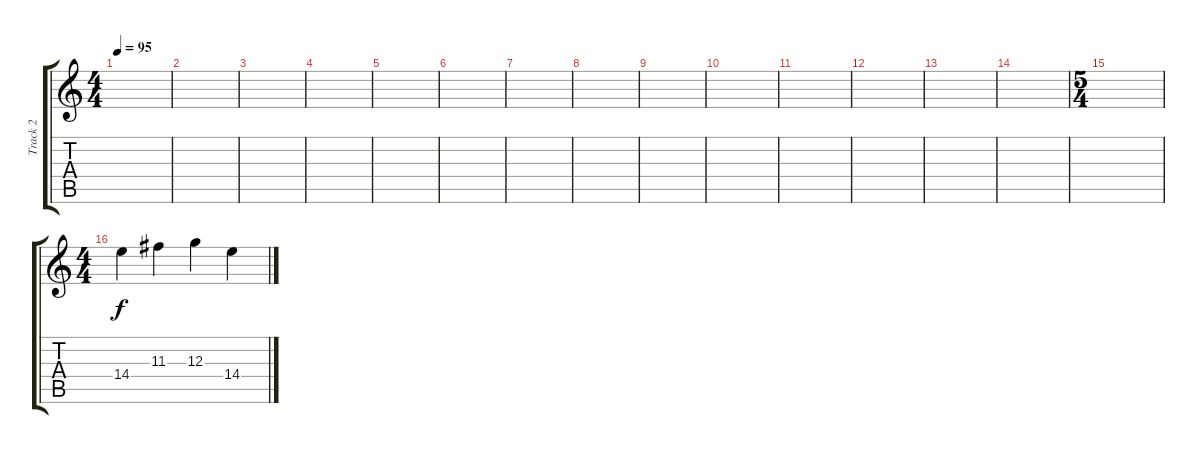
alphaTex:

\track ("Track 2" "Track 2") {instrument acousticguitarnylon}
\staff {score tabs}
\tuning (E4 B3 G3 D3 A2 E2) {hide}
\ts (4 4)
\tempo 95
\clef g2
\ks c
|
|
|
|
|
|
|
|
|
|
|
|
|
|
\ts (5 4)
|
\ts (4 4)
14.4.4 11.3.4 12.3.4 14.4.4
